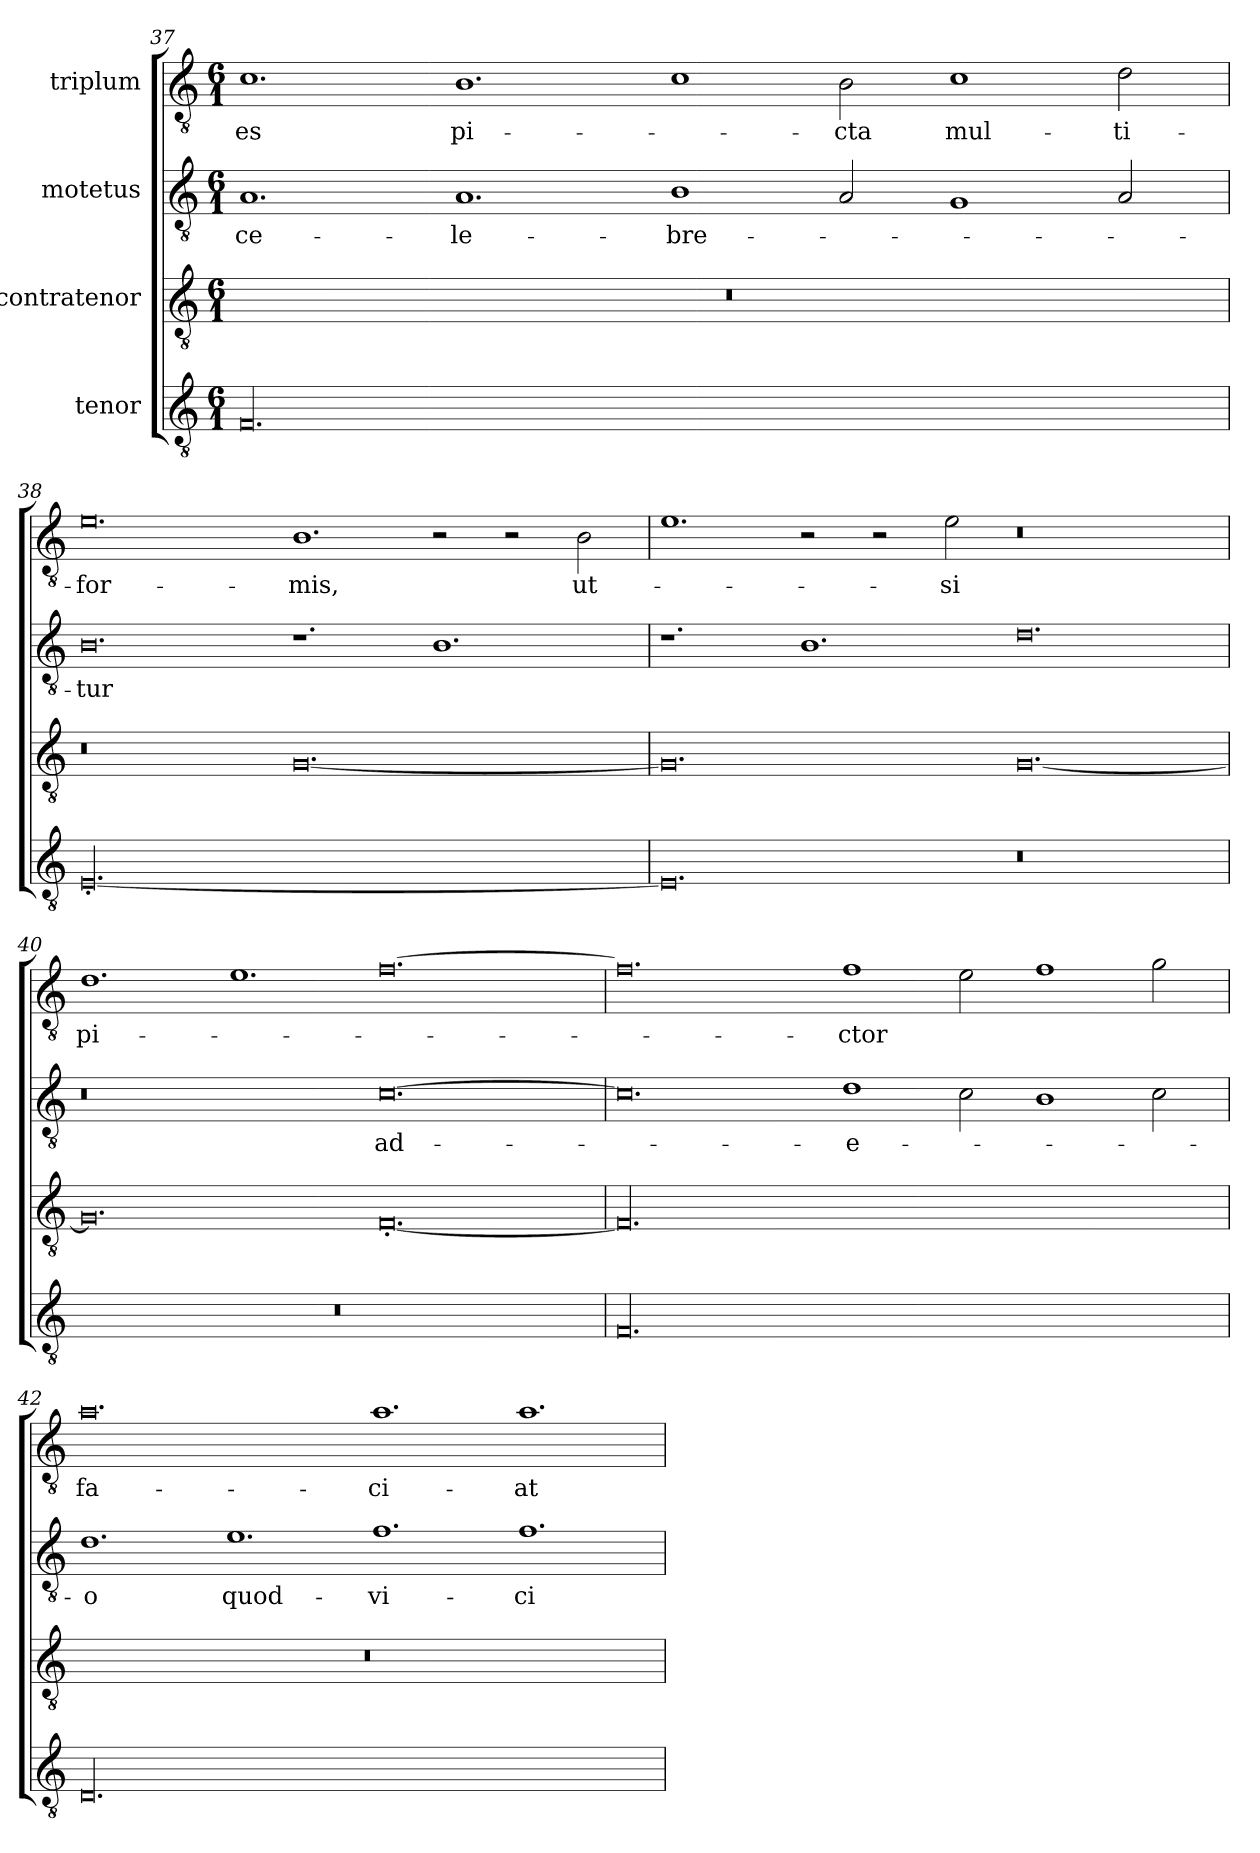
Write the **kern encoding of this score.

**kern	**kern	**kern	**text	**kern	**text
*part4	*part3	*part2	*part2	*part1	*part1
*staff4	*staff3	*staff2	*staff2	*staff1	*staff1
*I"tenor	*I"contratenor	*I"motetus	*	*I"triplum	*
*clefGv2	*clefGv2	*clefGv2	*	*clefGv2	*
*k[]	*k[]	*k[]	*	*k[]	*
*C:	*C:	*C:	*	*C:	*
*M6/1	*M6/1	*M6/1	*	*M6/1	*
=37	=37	=37	=37	=37	=37
00.F/	00.r	1.A/	ce-	1.c\	-es
.	.	1.A/	-le-	1.B\	pi-
.	.	1B\	-bre-	1c\	.
.	.	2A/	.	2B\	-cta
.	.	1G/	.	1c\	mul-
.	.	2A/	.	2d\	-ti-
=38	=38	=38	=38	=38	=38
[00.E'/	0.r	0.B\	-tur	0.e\	-for-
.	[0.G/	1.r	.	1.B\	-mis,
.	.	1.B\	.	2r	.
.	.	.	.	2r	.
.	.	.	.	2B\	ut-
=39	=39	=39	=39	=39	=39
0.E/]	0.G/]	1.r	.	1.e\	.
.	.	1.B\	.	2r	.
.	.	.	.	2r	.
.	.	.	.	2e\	-si
0.r	[0.G/	0.d\	.	0.r	.
=40	=40	=40	=40	=40	=40
00.r	0.G/]	0.r	.	1.d\	pi-
.	.	.	.	1.e\	.
.	[0.F'/	[0.c\	ad-	[0.f\	.
!!LO:PB:g=z
=41	=41	=41	=41	=41	=41
00.F/	00.F/]	0.c\]	.	0.f\]	.
.	.	1d\	-e-	1f\	-ctor
.	.	2c\	.	2e\	.
.	.	1B\	.	1f\	.
.	.	2c\	.	2g\	.
=42	=42	=42	=42	=42	=42
00.D/	00.r	1.d\	-o	0.a\	fa-
.	.	1.e\	quod-	.	.
.	.	1.f\	vi-	1.a\	-ci-
.	.	1.f\	-ci-	1.a\	-at
=	=	=	=	=	=
*-	*-	*-	*-	*-	*-
